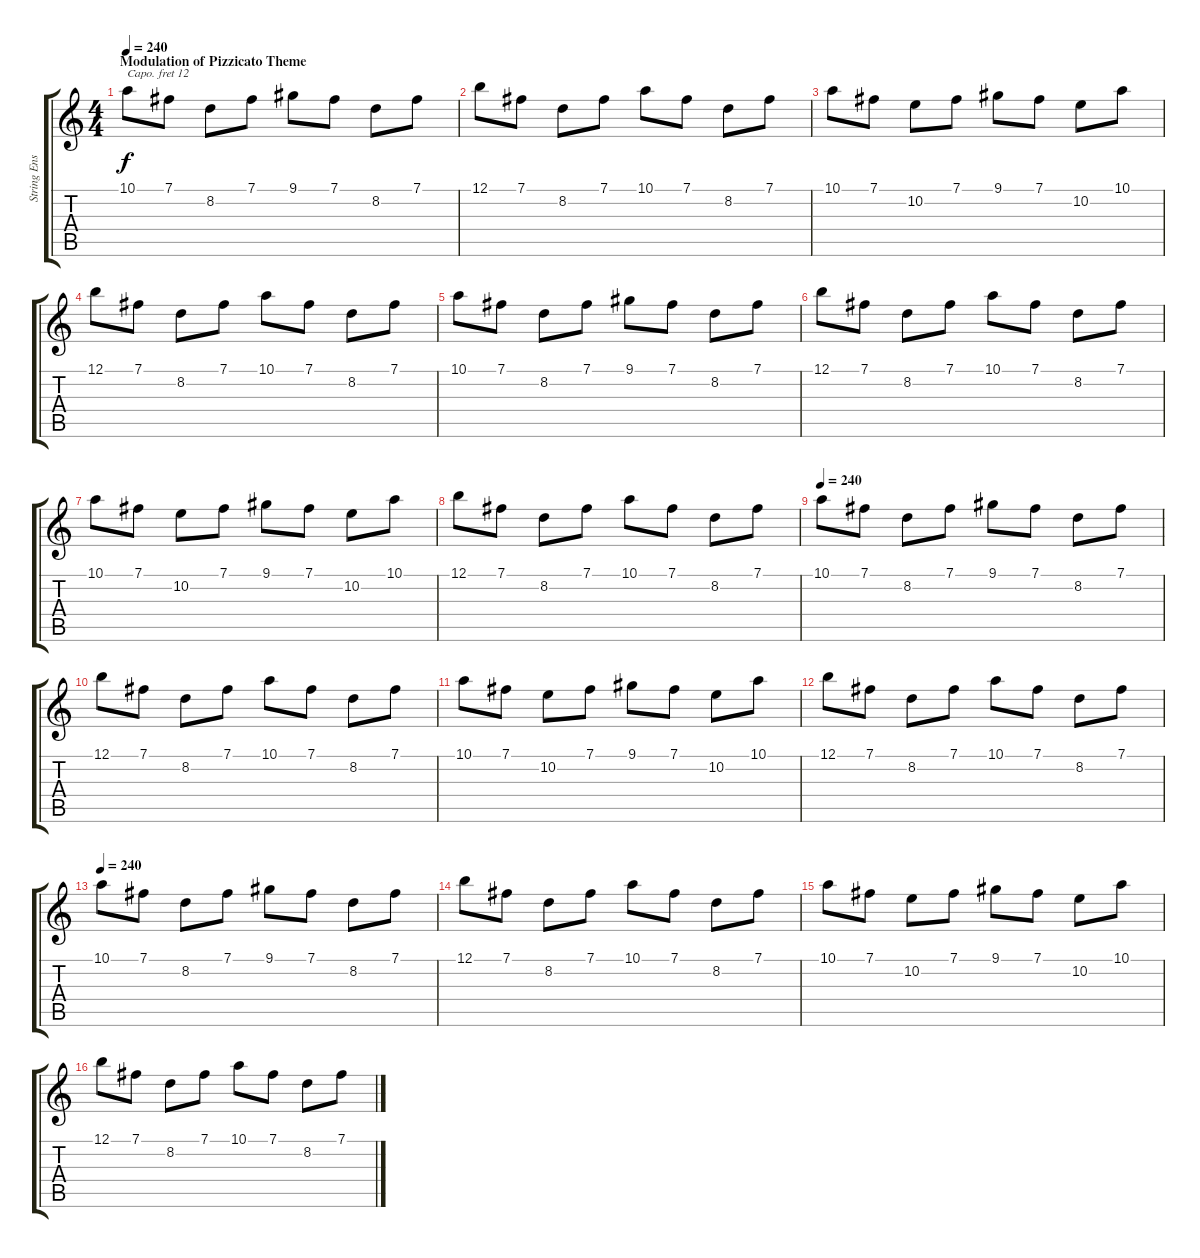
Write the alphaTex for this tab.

\track ("String Ensemble" "String Ens") {instrument stringensemble1}
\staff {score tabs}
\capo 12
\tuning (B3 Gb3 D3 A2 E2 B1) {hide}
\ts (4 4)
\section ("" "Modulation of Pizzicato Theme")
\tempo 240
\clef g2
\ks c
10.1.8{dy f instrument stringensemble1} 7.1.8 8.2.8 7.1.8 9.1.8 7.1.8 8.2.8 7.1.8 |
12.1.8 7.1.8 8.2.8 7.1.8 10.1.8 7.1.8 8.2.8 7.1.8 |
10.1.8{instrument stringensemble1} 7.1.8 10.2.8 7.1.8 9.1.8 7.1.8 10.2.8 10.1.8 |
12.1.8 7.1.8 8.2.8 7.1.8 10.1.8 7.1.8 8.2.8 7.1.8 |
10.1.8{instrument stringensemble1} 7.1.8 8.2.8 7.1.8 9.1.8 7.1.8 8.2.8 7.1.8 |
12.1.8 7.1.8 8.2.8 7.1.8 10.1.8 7.1.8 8.2.8 7.1.8 |
10.1.8{instrument stringensemble1} 7.1.8 10.2.8 7.1.8 9.1.8 7.1.8 10.2.8 10.1.8 |
12.1.8 7.1.8 8.2.8 7.1.8 10.1.8 7.1.8 8.2.8 7.1.8 |
\tempo 240
10.1.8{instrument stringensemble1} 7.1.8 8.2.8 7.1.8 9.1.8 7.1.8 8.2.8 7.1.8 |
12.1.8 7.1.8 8.2.8 7.1.8 10.1.8 7.1.8 8.2.8 7.1.8 |
10.1.8{instrument stringensemble1} 7.1.8 10.2.8 7.1.8 9.1.8 7.1.8 10.2.8 10.1.8 |
12.1.8 7.1.8 8.2.8 7.1.8 10.1.8 7.1.8 8.2.8 7.1.8 |
\tempo 240
10.1.8{instrument stringensemble1} 7.1.8 8.2.8 7.1.8 9.1.8 7.1.8 8.2.8 7.1.8 |
12.1.8 7.1.8 8.2.8 7.1.8 10.1.8 7.1.8 8.2.8 7.1.8 |
10.1.8{instrument stringensemble1} 7.1.8 10.2.8 7.1.8 9.1.8 7.1.8 10.2.8 10.1.8 |
12.1.8 7.1.8 8.2.8 7.1.8 10.1.8 7.1.8 8.2.8 7.1.8
